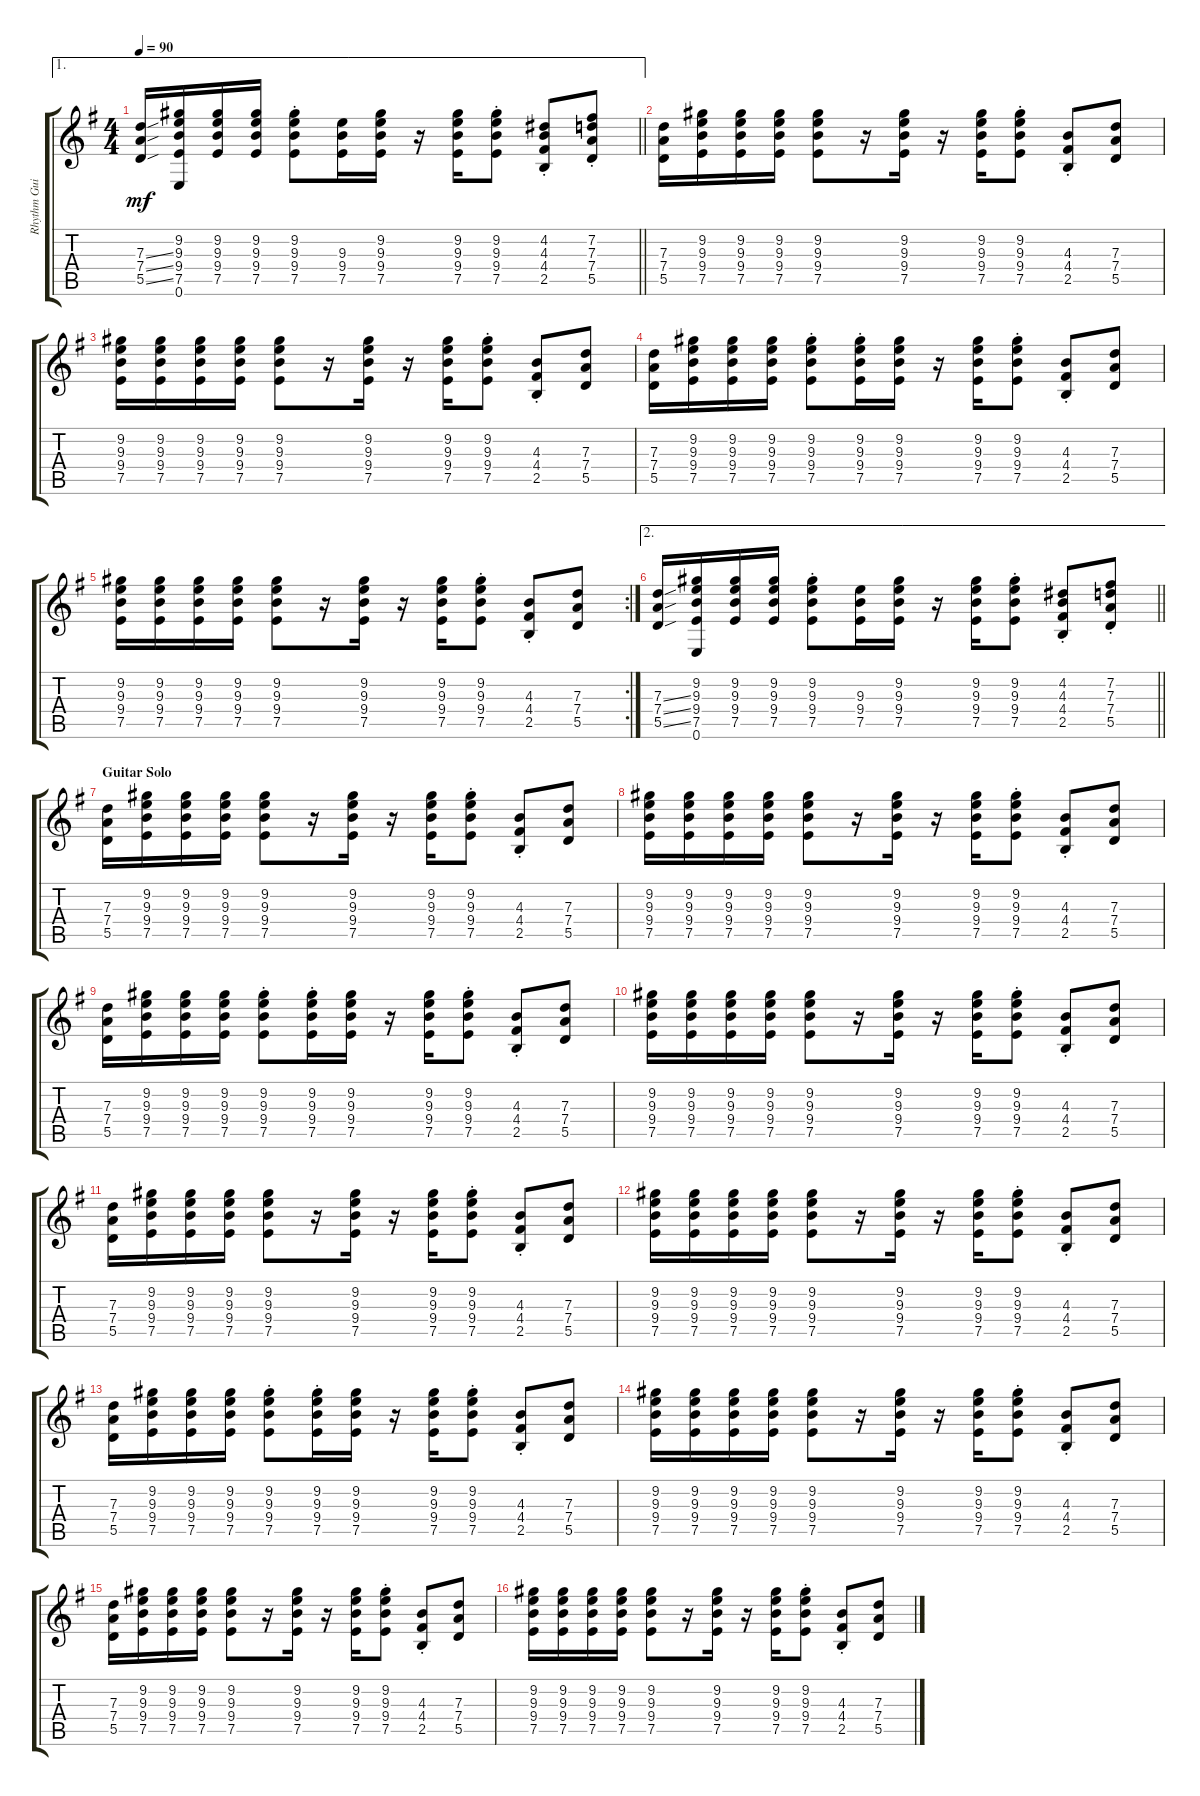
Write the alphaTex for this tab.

\track ("Rhythm Guitar 2" "Rhythm Gui") {instrument overdrivenguitar}
\staff {score tabs}
\tuning (E4 B3 G3 D3 A2 E2) {hide}
\ae 1
\ts (4 4)
\tempo 90
\clef g2
\barLineRight lightlight
\ks g
(7.3{ss} 7.4{ss} 5.5{ss}).16{dy mf} (9.2 9.3 9.4 7.5 0.6).16 (9.2 9.3 9.4 7.5).16 (9.2 9.3 9.4 7.5).16 (9.2{st} 9.3{st} 9.4{st} 7.5{st}).8 (9.3 9.4 7.5).16 (9.2 9.3 9.4 7.5).16 r.16 (9.2 9.3 9.4 7.5).16 (9.2{st} 9.3{st} 9.4{st} 7.5{st}).8 (4.2{st} 4.3{st} 4.4{st} 2.5{st}).8 (7.2{st} 7.3{st} 7.4{st} 5.5{st}).8 |
(7.3 7.4 5.5).16 (9.2 9.3 9.4 7.5).16 (9.2 9.3 9.4 7.5).16 (9.2 9.3 9.4 7.5).16 (9.2 9.3 9.4 7.5).8 r.16 (9.2 9.3 9.4 7.5).16 r.16 (9.2 9.3 9.4 7.5).16 (9.2{st} 9.3{st} 9.4{st} 7.5{st}).8 (4.3{st} 4.4{st} 2.5{st}).8 (7.3 7.4 5.5).8 |
(9.2 9.3 9.4 7.5).16 (9.2 9.3 9.4 7.5).16 (9.2 9.3 9.4 7.5).16 (9.2 9.3 9.4 7.5).16 (9.2 9.3 9.4 7.5).8 r.16 (9.2 9.3 9.4 7.5).16 r.16 (9.2 9.3 9.4 7.5).16 (9.2{st} 9.3{st} 9.4{st} 7.5{st}).8 (4.3{st} 4.4{st} 2.5{st}).8 (7.3 7.4 5.5).8 |
(7.3 7.4 5.5).16 (9.2 9.3 9.4 7.5).16 (9.2 9.3 9.4 7.5).16 (9.2 9.3 9.4 7.5).16 (9.2{st} 9.3{st} 9.4{st} 7.5{st}).8 (9.2{st} 9.3{st} 9.4{st} 7.5{st}).16 (9.2 9.3 9.4 7.5).16 r.16 (9.2 9.3 9.4 7.5).16 (9.2{st} 9.3{st} 9.4{st} 7.5{st}).8 (4.3{st} 4.4{st} 2.5{st}).8 (7.3 7.4 5.5).8 |
\rc 2
(9.2 9.3 9.4 7.5).16 (9.2 9.3 9.4 7.5).16 (9.2 9.3 9.4 7.5).16 (9.2 9.3 9.4 7.5).16 (9.2 9.3 9.4 7.5).8 r.16 (9.2 9.3 9.4 7.5).16 r.16 (9.2 9.3 9.4 7.5).16 (9.2{st} 9.3{st} 9.4{st} 7.5{st}).8 (4.3{st} 4.4{st} 2.5{st}).8 (7.3 7.4 5.5).8 |
\ae 2
\barLineRight lightlight
(7.3{ss} 7.4{ss} 5.5{ss}).16 (9.2 9.3 9.4 7.5 0.6).16 (9.2 9.3 9.4 7.5).16 (9.2 9.3 9.4 7.5).16 (9.2{st} 9.3{st} 9.4{st} 7.5{st}).8 (9.3 9.4 7.5).16 (9.2 9.3 9.4 7.5).16 r.16 (9.2 9.3 9.4 7.5).16 (9.2{st} 9.3{st} 9.4{st} 7.5{st}).8 (4.2{st} 4.3{st} 4.4{st} 2.5{st}).8 (7.2{st} 7.3{st} 7.4{st} 5.5{st}).8 |
\section ("" "Guitar Solo")
(7.3 7.4 5.5).16 (9.2 9.3 9.4 7.5).16 (9.2 9.3 9.4 7.5).16 (9.2 9.3 9.4 7.5).16 (9.2 9.3 9.4 7.5).8 r.16 (9.2 9.3 9.4 7.5).16 r.16 (9.2 9.3 9.4 7.5).16 (9.2{st} 9.3{st} 9.4{st} 7.5{st}).8 (4.3{st} 4.4{st} 2.5{st}).8 (7.3 7.4 5.5).8 |
(9.2 9.3 9.4 7.5).16 (9.2 9.3 9.4 7.5).16 (9.2 9.3 9.4 7.5).16 (9.2 9.3 9.4 7.5).16 (9.2 9.3 9.4 7.5).8 r.16 (9.2 9.3 9.4 7.5).16 r.16 (9.2 9.3 9.4 7.5).16 (9.2{st} 9.3{st} 9.4{st} 7.5{st}).8 (4.3{st} 4.4{st} 2.5{st}).8 (7.3 7.4 5.5).8 |
(7.3 7.4 5.5).16 (9.2 9.3 9.4 7.5).16 (9.2 9.3 9.4 7.5).16 (9.2 9.3 9.4 7.5).16 (9.2{st} 9.3{st} 9.4{st} 7.5{st}).8 (9.2{st} 9.3{st} 9.4{st} 7.5{st}).16 (9.2 9.3 9.4 7.5).16 r.16 (9.2 9.3 9.4 7.5).16 (9.2{st} 9.3{st} 9.4{st} 7.5{st}).8 (4.3{st} 4.4{st} 2.5{st}).8 (7.3 7.4 5.5).8 |
(9.2 9.3 9.4 7.5).16 (9.2 9.3 9.4 7.5).16 (9.2 9.3 9.4 7.5).16 (9.2 9.3 9.4 7.5).16 (9.2 9.3 9.4 7.5).8 r.16 (9.2 9.3 9.4 7.5).16 r.16 (9.2 9.3 9.4 7.5).16 (9.2{st} 9.3{st} 9.4{st} 7.5{st}).8 (4.3{st} 4.4{st} 2.5{st}).8 (7.3 7.4 5.5).8 |
(7.3 7.4 5.5).16 (9.2 9.3 9.4 7.5).16 (9.2 9.3 9.4 7.5).16 (9.2 9.3 9.4 7.5).16 (9.2 9.3 9.4 7.5).8 r.16 (9.2 9.3 9.4 7.5).16 r.16 (9.2 9.3 9.4 7.5).16 (9.2{st} 9.3{st} 9.4{st} 7.5{st}).8 (4.3{st} 4.4{st} 2.5{st}).8 (7.3 7.4 5.5).8 |
(9.2 9.3 9.4 7.5).16 (9.2 9.3 9.4 7.5).16 (9.2 9.3 9.4 7.5).16 (9.2 9.3 9.4 7.5).16 (9.2 9.3 9.4 7.5).8 r.16 (9.2 9.3 9.4 7.5).16 r.16 (9.2 9.3 9.4 7.5).16 (9.2{st} 9.3{st} 9.4{st} 7.5{st}).8 (4.3{st} 4.4{st} 2.5{st}).8 (7.3 7.4 5.5).8 |
(7.3 7.4 5.5).16 (9.2 9.3 9.4 7.5).16 (9.2 9.3 9.4 7.5).16 (9.2 9.3 9.4 7.5).16 (9.2{st} 9.3{st} 9.4{st} 7.5{st}).8 (9.2{st} 9.3{st} 9.4{st} 7.5{st}).16 (9.2 9.3 9.4 7.5).16 r.16 (9.2 9.3 9.4 7.5).16 (9.2{st} 9.3{st} 9.4{st} 7.5{st}).8 (4.3{st} 4.4{st} 2.5{st}).8 (7.3 7.4 5.5).8 |
(9.2 9.3 9.4 7.5).16 (9.2 9.3 9.4 7.5).16 (9.2 9.3 9.4 7.5).16 (9.2 9.3 9.4 7.5).16 (9.2 9.3 9.4 7.5).8 r.16 (9.2 9.3 9.4 7.5).16 r.16 (9.2 9.3 9.4 7.5).16 (9.2{st} 9.3{st} 9.4{st} 7.5{st}).8 (4.3{st} 4.4{st} 2.5{st}).8 (7.3 7.4 5.5).8 |
(7.3 7.4 5.5).16 (9.2 9.3 9.4 7.5).16 (9.2 9.3 9.4 7.5).16 (9.2 9.3 9.4 7.5).16 (9.2 9.3 9.4 7.5).8 r.16 (9.2 9.3 9.4 7.5).16 r.16 (9.2 9.3 9.4 7.5).16 (9.2{st} 9.3{st} 9.4{st} 7.5{st}).8 (4.3{st} 4.4{st} 2.5{st}).8 (7.3 7.4 5.5).8 |
(9.2 9.3 9.4 7.5).16 (9.2 9.3 9.4 7.5).16 (9.2 9.3 9.4 7.5).16 (9.2 9.3 9.4 7.5).16 (9.2 9.3 9.4 7.5).8 r.16 (9.2 9.3 9.4 7.5).16 r.16 (9.2 9.3 9.4 7.5).16 (9.2{st} 9.3{st} 9.4{st} 7.5{st}).8 (4.3{st} 4.4{st} 2.5{st}).8 (7.3 7.4 5.5).8
